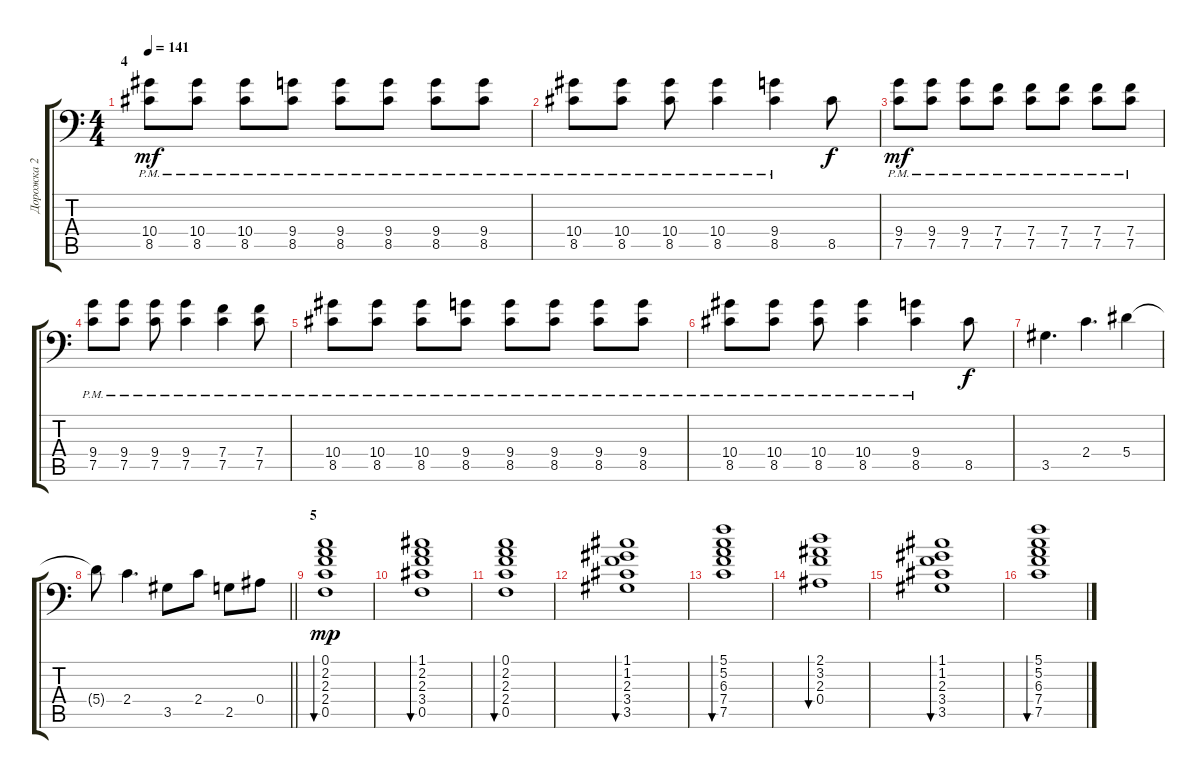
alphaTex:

\track ("Дорожка 2" "Дорожка 2") {instrument overdrivenguitar}
\staff {score tabs}
\tuning (C4 G3 Eb3 Bb2 F2 Bb1) {hide}
\ts (4 4)
\section ("" "4")
\tempo 141
\clef f4
\ks c
(10.4{pm} 8.5{pm}).8{dy mf instrument overdrivenguitar} (10.4{pm} 8.5{pm}).8 (10.4{pm} 8.5{pm}).8 (9.4{pm} 8.5{pm}).8 (9.4{pm} 8.5{pm}).8 (9.4{pm} 8.5{pm}).8 (9.4{pm} 8.5{pm}).8 (9.4{pm} 8.5{pm}).8 |
(10.4{pm} 8.5{pm}).8 (10.4{pm} 8.5{pm}).8 (10.4{pm} 8.5{pm}).8 (10.4{pm} 8.5{pm}).4 (9.4{pm} 8.5{pm}).4 8.5.8{dy f} |
(9.4{pm} 7.5{pm}).8{dy mf} (9.4{pm} 7.5{pm}).8 (9.4{pm} 7.5{pm}).8 (7.4{pm} 7.5{pm}).8 (7.4{pm} 7.5{pm}).8 (7.4{pm} 7.5{pm}).8 (7.4{pm} 7.5{pm}).8 (7.4{pm} 7.5{pm}).8 |
(9.4{pm} 7.5{pm}).8 (9.4{pm} 7.5{pm}).8 (9.4{pm} 7.5{pm}).8 (9.4{pm} 7.5{pm}).4 (7.4{pm} 7.5{pm}).4 (7.4{pm} 7.5{pm}).8 |
(10.4{pm} 8.5{pm}).8 (10.4{pm} 8.5{pm}).8 (10.4{pm} 8.5{pm}).8 (9.4{pm} 8.5{pm}).8 (9.4{pm} 8.5{pm}).8 (9.4{pm} 8.5{pm}).8 (9.4{pm} 8.5{pm}).8 (9.4{pm} 8.5{pm}).8 |
(10.4{pm} 8.5{pm}).8 (10.4{pm} 8.5{pm}).8 (10.4{pm} 8.5{pm}).8 (10.4{pm} 8.5{pm}).4 (9.4{pm} 8.5{pm}).4 8.5.8{dy f} |
3.5.4{d} 2.4.4{d} 5.4.4 |
\barLineRight lightlight
5.4{t}.8 2.4.4{d} 3.5.8 2.4.8 2.5.8 0.4.8 |
\section ("" "5")
(0.1 2.2 2.3 2.4 0.5).1{bu 120 dy mp instrument electricguitarclean} |
(1.1 2.2 2.3 3.4 0.5).1{bu 120} |
(0.1 2.2 2.3 2.4 0.5).1{bu 120} |
(1.1 1.2 2.3 3.4 3.5).1{bu 120} |
(5.1 5.2 6.3 7.4 7.5).1{bu 120} |
(2.1 3.2 2.3 0.4).1{bu 120} |
(1.1 1.2 2.3 3.4 3.5).1{bu 120} |
(5.1 5.2 6.3 7.4 7.5).1{bu 120}
